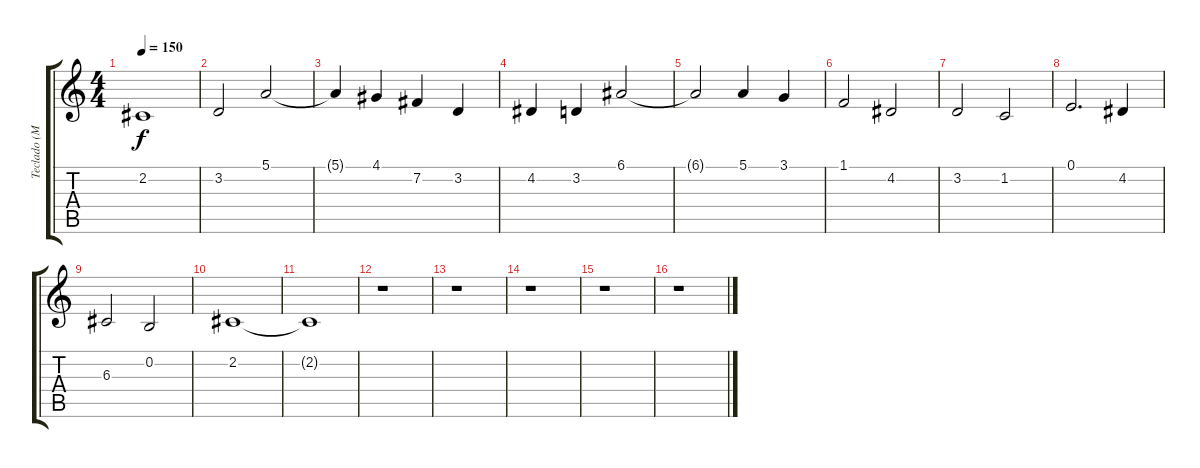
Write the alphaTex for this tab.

\track ("Teclado (Mão Direita)" "Teclado (M") {instrument stringensemble1}
\staff {score tabs}
\tuning (E4 B3 G3 D3 A2 E2) {hide}
\ts (4 4)
\tempo 150
\clef g2
\ks c
2.2{t}.1{dy f} |
3.2.2 5.1.2 |
5.1{t}.4 4.1.4 7.2.4 3.2.4 |
4.2.4 3.2.4 6.1.2 |
6.1{t}.2 5.1.4 3.1.4 |
1.1.2 4.2.2 |
3.2.2 1.2.2 |
0.1.2{d} 4.2.4 |
6.3.2 0.2.2 |
2.2.1 |
2.2{t}.1 |
r.1 |
r.1 |
r.1 |
r.1 |
r.1
